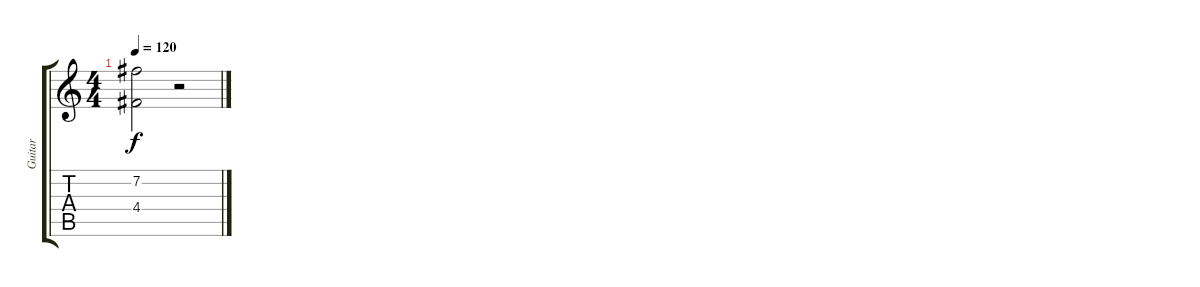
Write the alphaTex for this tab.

\track ("Guitar" "Guitar") {instrument acousticguitarsteel}
\staff {score tabs}
\tuning (E4 B3 G3 D3 A2 E2) {hide}
\ts (4 4)
\tempo 120
\clef g2
\ks c
(7.2 4.4).2{dy f} r.2
